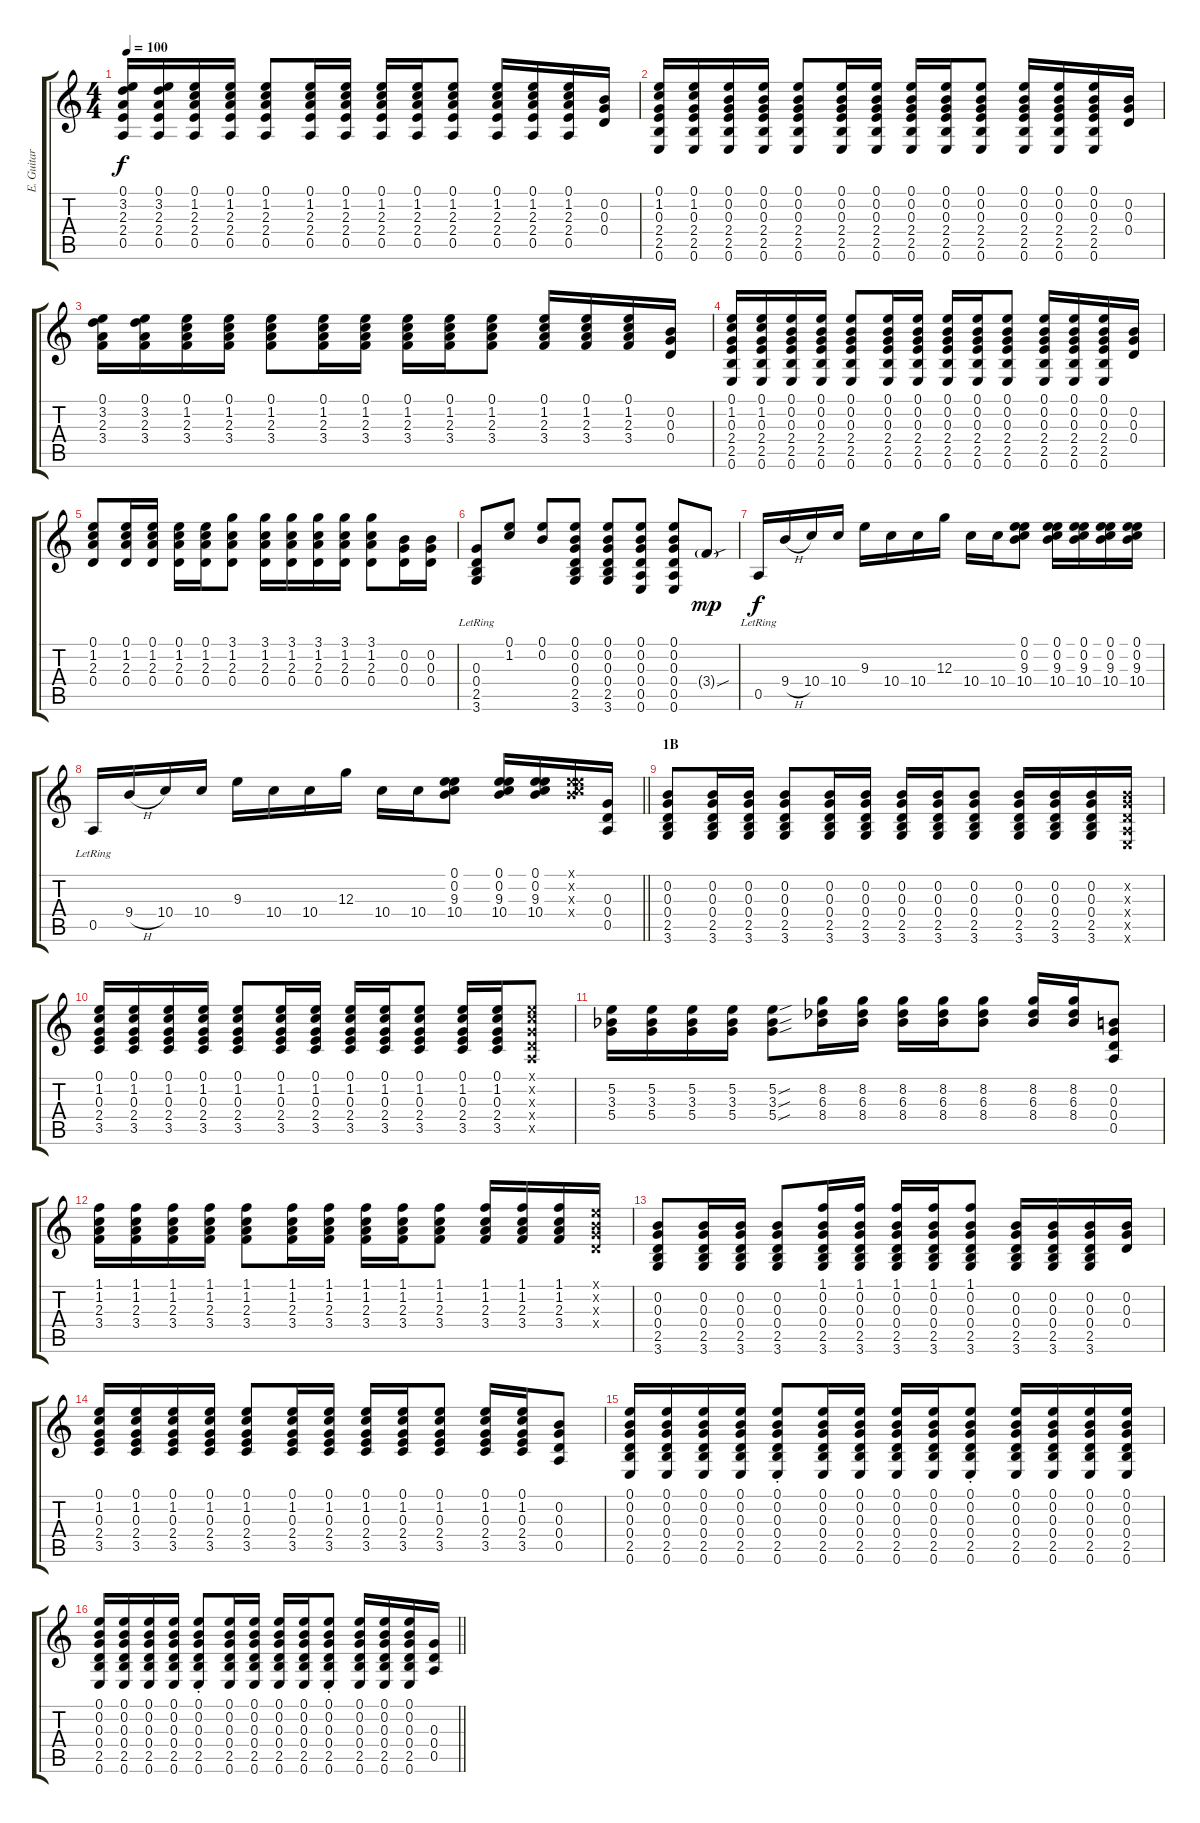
\track ("E. Guitar II" "E. Guitar ") {instrument electricguitarclean}
\staff {score tabs}
\tuning (E4 B3 G3 D3 A2 E2) {hide}
\ts (4 4)
\tempo 100
\clef g2
\ks c
(0.1 3.2 2.3 2.4 0.5).16{dy f} (0.1 3.2 2.3 2.4 0.5).16 (0.1 1.2 2.3 2.4 0.5).16 (0.1 1.2 2.3 2.4 0.5).16 (0.1 1.2 2.3 2.4 0.5).8 (0.1 1.2 2.3 2.4 0.5).16 (0.1 1.2 2.3 2.4 0.5).16 (0.1 1.2 2.3 2.4 0.5).16 (0.1 1.2 2.3 2.4 0.5).16 (0.1 1.2 2.3 2.4 0.5).8 (0.1 1.2 2.3 2.4 0.5).16 (0.1 1.2 2.3 2.4 0.5).16 (0.1 1.2 2.3 2.4 0.5).16 (0.2 0.3 0.4).16 |
(0.1 1.2 0.3 2.4 2.5 0.6).16 (0.1 1.2 0.3 2.4 2.5 0.6).16 (0.1 0.2 0.3 2.4 2.5 0.6).16 (0.1 0.2 0.3 2.4 2.5 0.6).16 (0.1 0.2 0.3 2.4 2.5 0.6).8 (0.1 0.2 0.3 2.4 2.5 0.6).16 (0.1 0.2 0.3 2.4 2.5 0.6).16 (0.1 0.2 0.3 2.4 2.5 0.6).16 (0.1 0.2 0.3 2.4 2.5 0.6).16 (0.1 0.2 0.3 2.4 2.5 0.6).8 (0.1 0.2 0.3 2.4 2.5 0.6).16 (0.1 0.2 0.3 2.4 2.5 0.6).16 (0.1 0.2 0.3 2.4 2.5 0.6).16 (0.2 0.3 0.4).16 |
(0.1 3.2 2.3 3.4).16 (0.1 3.2 2.3 3.4).16 (0.1 1.2 2.3 3.4).16 (0.1 1.2 2.3 3.4).16 (0.1 1.2 2.3 3.4).8 (0.1 1.2 2.3 3.4).16 (0.1 1.2 2.3 3.4).16 (0.1 1.2 2.3 3.4).16 (0.1 1.2 2.3 3.4).16 (0.1 1.2 2.3 3.4).8 (0.1 1.2 2.3 3.4).16 (0.1 1.2 2.3 3.4).16 (0.1 1.2 2.3 3.4).16 (0.2 0.3 0.4).16 |
(0.1 1.2 0.3 2.4 2.5 0.6).16 (0.1 1.2 0.3 2.4 2.5 0.6).16 (0.1 0.2 0.3 2.4 2.5 0.6).16 (0.1 0.2 0.3 2.4 2.5 0.6).16 (0.1 0.2 0.3 2.4 2.5 0.6).8 (0.1 0.2 0.3 2.4 2.5 0.6).16 (0.1 0.2 0.3 2.4 2.5 0.6).16 (0.1 0.2 0.3 2.4 2.5 0.6).16 (0.1 0.2 0.3 2.4 2.5 0.6).16 (0.1 0.2 0.3 2.4 2.5 0.6).8 (0.1 0.2 0.3 2.4 2.5 0.6).16 (0.1 0.2 0.3 2.4 2.5 0.6).16 (0.1 0.2 0.3 2.4 2.5 0.6).16 (0.2 0.3 0.4).16 |
(0.1 1.2 2.3 0.4).8 (0.1 1.2 2.3 0.4).16 (0.1 1.2 2.3 0.4).16 (0.1 1.2 2.3 0.4).16 (0.1 1.2 2.3 0.4).16 (3.1 1.2 2.3 0.4).8 (3.1 1.2 2.3 0.4).16 (3.1 1.2 2.3 0.4).16 (3.1 1.2 2.3 0.4).16 (3.1 1.2 2.3 0.4).16 (3.1 1.2 2.3 0.4).8 (0.2 0.3 0.4).16 (0.2 0.3 0.4).16 |
(0.3{lr} 0.4{lr} 2.5{lr} 3.6{lr}).8 (0.1 1.2).8 (0.1 0.2).8 (0.1 0.2 0.3 0.4 2.5 3.6).8 (0.1 0.2 0.3 0.4 2.5 3.6).8 (0.1 0.2 0.3 0.4 0.5 0.6).8 (0.1 0.2 0.3 0.4 0.5 0.6).8 3.4{sou g}.8{dy mp} |
0.5{lr}.16{dy f} 9.4{h}.16 10.4.16 10.4.16 9.3.16 10.4.16 10.4.16 12.3.16 10.4.16 10.4.16 (0.1 0.2 9.3 10.4).8 (0.1 0.2 9.3 10.4).16 (0.1 0.2 9.3 10.4).16 (0.1 0.2 9.3 10.4).16 (0.1 0.2 9.3 10.4).16 |
\barLineRight lightlight
0.5{lr}.16 9.4{h}.16 10.4.16 10.4.16 9.3.16 10.4.16 10.4.16 12.3.16 10.4.16 10.4.16 (0.1 0.2 9.3 10.4).8 (0.1 0.2 9.3 10.4).16 (0.1 0.2 9.3 10.4).16 (0.1{x} 0.2{x} 9.3{x} 10.4{x}).16 (0.3 0.4 0.5).16 |
\section ("" "1B")
(0.2 0.3 0.4 2.5 3.6).8 (0.2 0.3 0.4 2.5 3.6).16 (0.2 0.3 0.4 2.5 3.6).16 (0.2 0.3 0.4 2.5 3.6).8 (0.2 0.3 0.4 2.5 3.6).16 (0.2 0.3 0.4 2.5 3.6).16 (0.2 0.3 0.4 2.5 3.6).16 (0.2 0.3 0.4 2.5 3.6).16 (0.2 0.3 0.4 2.5 3.6).8 (0.2 0.3 0.4 2.5 3.6).16 (0.2 0.3 0.4 2.5 3.6).16 (0.2 0.3 0.4 2.5 3.6).16 (0.2{x} 0.3{x} 0.4{x} 0.5{x} 0.6{x}).16 |
(0.1 1.2 0.3 2.4 3.5).16 (0.1 1.2 0.3 2.4 3.5).16 (0.1 1.2 0.3 2.4 3.5).16 (0.1 1.2 0.3 2.4 3.5).16 (0.1 1.2 0.3 2.4 3.5).8 (0.1 1.2 0.3 2.4 3.5).16 (0.1 1.2 0.3 2.4 3.5).16 (0.1 1.2 0.3 2.4 3.5).16 (0.1 1.2 0.3 2.4 3.5).16 (0.1 1.2 0.3 2.4 3.5).8 (0.1 1.2 0.3 2.4 3.5).16 (0.1 1.2 0.3 2.4 3.5).16 (0.1{x} 1.2{x} 0.3{x} 0.4{x} 0.5{x}).8 |
(5.2 3.3{acc b} 5.4).16 (5.2 3.3{acc b} 5.4).16 (5.2 3.3{acc b} 5.4).16 (5.2 3.3{acc b} 5.4).16 (5.2{sou} 3.3{sou acc b} 5.4{sou}).8 (8.2 6.3{acc b} 8.4{acc b}).16 (8.2 6.3{acc b} 8.4{acc b}).16 (8.2 6.3{acc b} 8.4{acc b}).16 (8.2 6.3{acc b} 8.4{acc b}).16 (8.2 6.3{acc b} 8.4{acc b}).8 (8.2 6.3{acc b} 8.4{acc b}).16 (8.2 6.3{acc b} 8.4{acc b}).16 (0.2 0.3 0.4 0.5).8 |
(1.1 1.2 2.3 3.4).16 (1.1 1.2 2.3 3.4).16 (1.1 1.2 2.3 3.4).16 (1.1 1.2 2.3 3.4).16 (1.1 1.2 2.3 3.4).8 (1.1 1.2 2.3 3.4).16 (1.1 1.2 2.3 3.4).16 (1.1 1.2 2.3 3.4).16 (1.1 1.2 2.3 3.4).16 (1.1 1.2 2.3 3.4).8 (1.1 1.2 2.3 3.4).16 (1.1 1.2 2.3 3.4).16 (1.1 1.2 2.3 3.4).16 (0.1{x} 0.2{x} 0.3{x} 0.4{x}).16 |
(0.2 0.3 0.4 2.5 3.6).8 (0.2 0.3 0.4 2.5 3.6).16 (0.2 0.3 0.4 2.5 3.6).16 (0.2 0.3 0.4 2.5 3.6).8 (1.1 0.2 0.3 0.4 2.5 3.6).16 (1.1 0.2 0.3 0.4 2.5 3.6).16 (1.1 0.2 0.3 0.4 2.5 3.6).16 (1.1 0.2 0.3 0.4 2.5 3.6).16 (1.1 0.2 0.3 0.4 2.5 3.6).8 (0.2 0.3 0.4 2.5 3.6).16 (0.2 0.3 0.4 2.5 3.6).16 (0.2 0.3 0.4 2.5 3.6).16 (0.2 0.3 0.4).16 |
(0.1 1.2 0.3 2.4 3.5).16 (0.1 1.2 0.3 2.4 3.5).16 (0.1 1.2 0.3 2.4 3.5).16 (0.1 1.2 0.3 2.4 3.5).16 (0.1 1.2 0.3 2.4 3.5).8 (0.1 1.2 0.3 2.4 3.5).16 (0.1 1.2 0.3 2.4 3.5).16 (0.1 1.2 0.3 2.4 3.5).16 (0.1 1.2 0.3 2.4 3.5).16 (0.1 1.2 0.3 2.4 3.5).8 (0.1 1.2 0.3 2.4 3.5).16 (0.1 1.2 0.3 2.4 3.5).16 (0.2 0.3 0.4 0.5).8 |
(0.1 0.2 0.3 0.4 2.5 0.6).16 (0.1 0.2 0.3 0.4 2.5 0.6).16 (0.1 0.2 0.3 0.4 2.5 0.6).16 (0.1 0.2 0.3 0.4 2.5 0.6).16 (0.1{st} 0.2{st} 0.3{st} 0.4{st} 2.5{st} 0.6{st}).8 (0.1 0.2 0.3 0.4 2.5 0.6).16 (0.1 0.2 0.3 0.4 2.5 0.6).16 (0.1 0.2 0.3 0.4 2.5 0.6).16 (0.1 0.2 0.3 0.4 2.5 0.6).16 (0.1{st} 0.2{st} 0.3{st} 0.4{st} 2.5{st} 0.6{st}).8 (0.1 0.2 0.3 0.4 2.5 0.6).16 (0.1 0.2 0.3 0.4 2.5 0.6).16 (0.1 0.2 0.3 0.4 2.5 0.6).16 (0.1 0.2 0.3 0.4 2.5 0.6).16 |
\barLineRight lightlight
(0.1 0.2 0.3 0.4 2.5 0.6).16 (0.1 0.2 0.3 0.4 2.5 0.6).16 (0.1 0.2 0.3 0.4 2.5 0.6).16 (0.1 0.2 0.3 0.4 2.5 0.6).16 (0.1{st} 0.2{st} 0.3{st} 0.4{st} 2.5{st} 0.6{st}).8 (0.1 0.2 0.3 0.4 2.5 0.6).16 (0.1 0.2 0.3 0.4 2.5 0.6).16 (0.1 0.2 0.3 0.4 2.5 0.6).16 (0.1 0.2 0.3 0.4 2.5 0.6).16 (0.1{st} 0.2{st} 0.3{st} 0.4{st} 2.5{st} 0.6{st}).8 (0.1 0.2 0.3 0.4 2.5 0.6).16 (0.1 0.2 0.3 0.4 2.5 0.6).16 (0.1 0.2 0.3 0.4 2.5 0.6).16 (0.3 0.4 0.5).16
